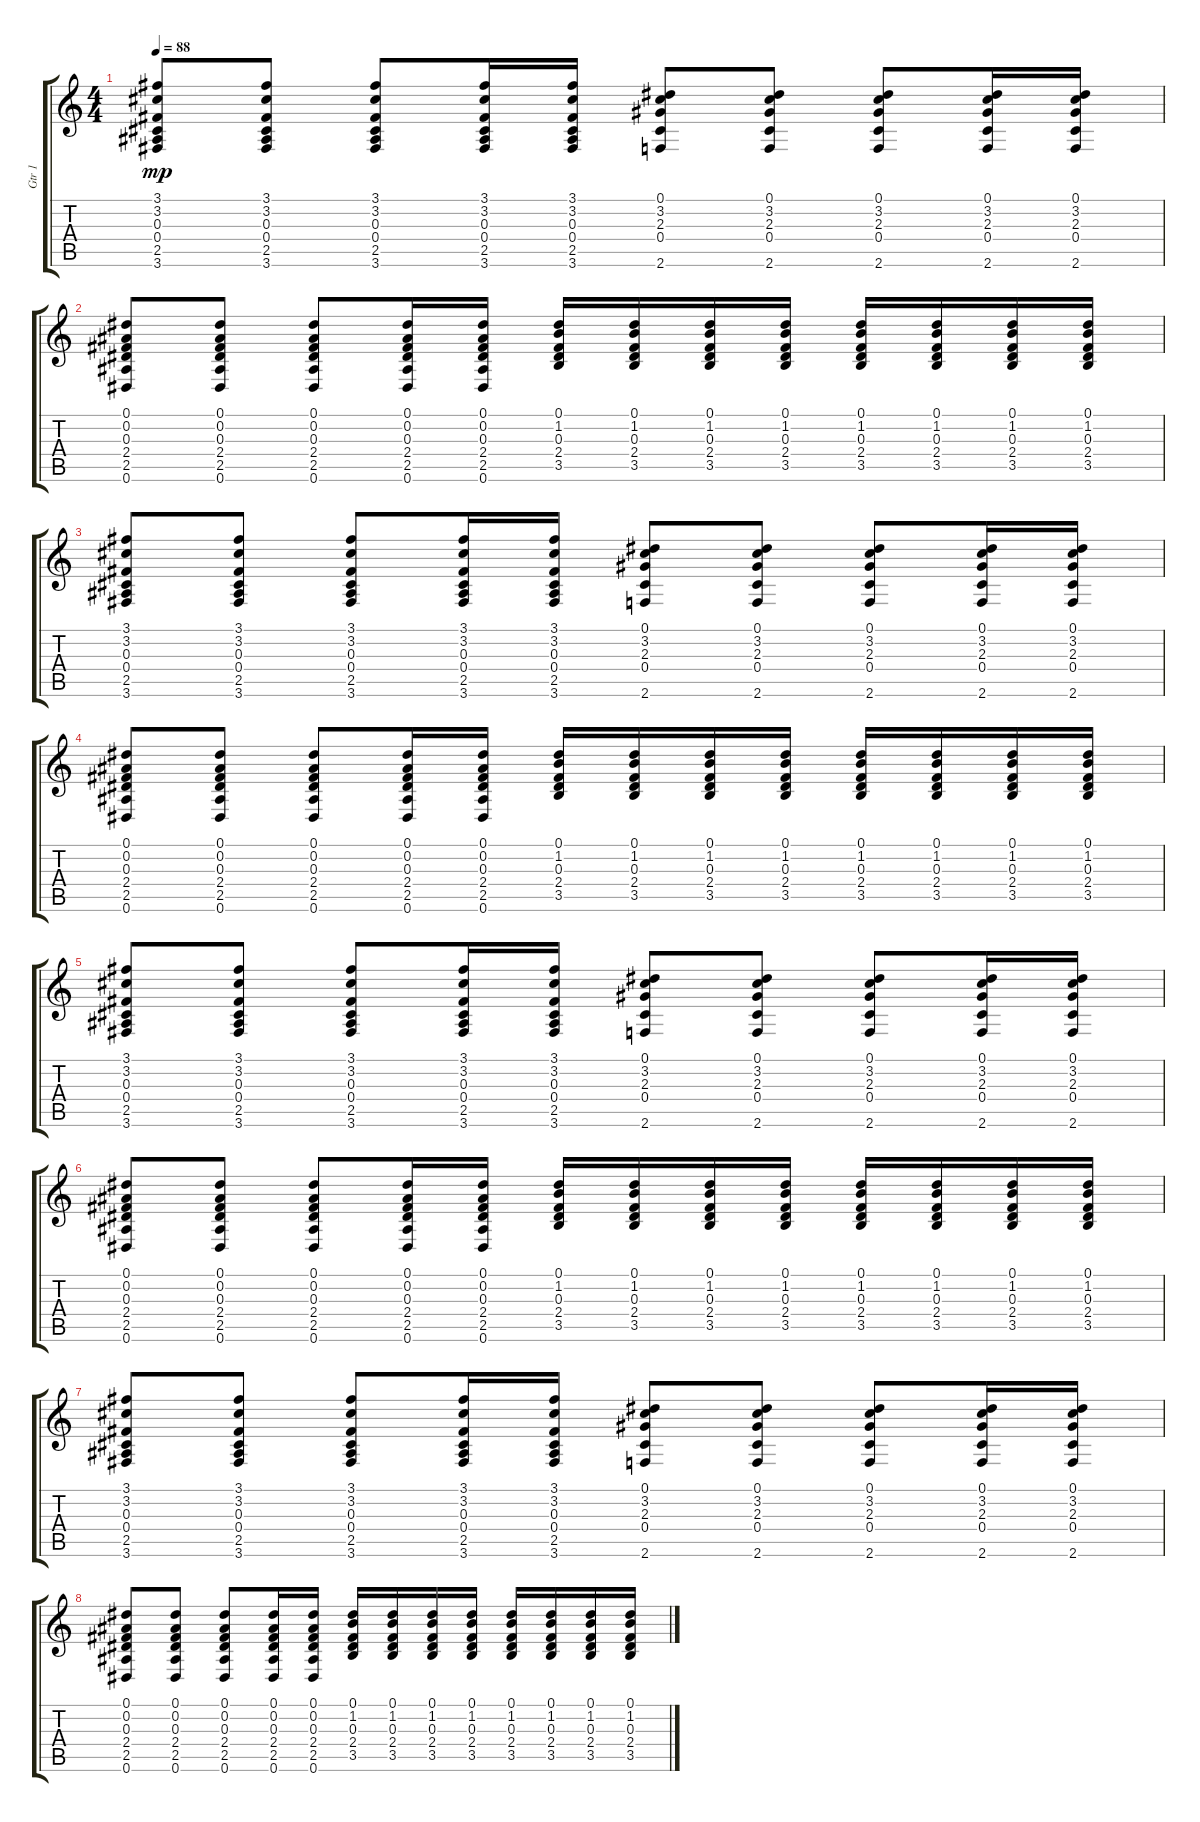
\track ("Gtr 1" "Gtr 1") {instrument electricguitarjazz}
\staff {score tabs}
\tuning (Eb4 Bb3 Gb3 Db3 Ab2 Eb2) {hide}
\ts (4 4)
\tempo 88
\clef g2
\ks c
(3.1 3.2 0.3 0.4 2.5 3.6).8{dy mp} (3.1 3.2 0.3 0.4 2.5 3.6).8 (3.1 3.2 0.3 0.4 2.5 3.6).8 (3.1 3.2 0.3 0.4 2.5 3.6).16 (3.1 3.2 0.3 0.4 2.5 3.6).16 (0.1 3.2 2.3 0.4 2.6).8 (0.1 3.2 2.3 0.4 2.6).8 (0.1 3.2 2.3 0.4 2.6).8 (0.1 3.2 2.3 0.4 2.6).16 (0.1 3.2 2.3 0.4 2.6).16 |
(0.1 0.2 0.3 2.4 2.5 0.6).8 (0.1 0.2 0.3 2.4 2.5 0.6).8 (0.1 0.2 0.3 2.4 2.5 0.6).8 (0.1 0.2 0.3 2.4 2.5 0.6).16 (0.1 0.2 0.3 2.4 2.5 0.6).16 (0.1 1.2 0.3 2.4 3.5).16 (0.1 1.2 0.3 2.4 3.5).16 (0.1 1.2 0.3 2.4 3.5).16 (0.1 1.2 0.3 2.4 3.5).16 (0.1 1.2 0.3 2.4 3.5).16 (0.1 1.2 0.3 2.4 3.5).16 (0.1 1.2 0.3 2.4 3.5).16 (0.1 1.2 0.3 2.4 3.5).16 |
(3.1 3.2 0.3 0.4 2.5 3.6).8 (3.1 3.2 0.3 0.4 2.5 3.6).8 (3.1 3.2 0.3 0.4 2.5 3.6).8 (3.1 3.2 0.3 0.4 2.5 3.6).16 (3.1 3.2 0.3 0.4 2.5 3.6).16 (0.1 3.2 2.3 0.4 2.6).8 (0.1 3.2 2.3 0.4 2.6).8 (0.1 3.2 2.3 0.4 2.6).8 (0.1 3.2 2.3 0.4 2.6).16 (0.1 3.2 2.3 0.4 2.6).16 |
(0.1 0.2 0.3 2.4 2.5 0.6).8 (0.1 0.2 0.3 2.4 2.5 0.6).8 (0.1 0.2 0.3 2.4 2.5 0.6).8 (0.1 0.2 0.3 2.4 2.5 0.6).16 (0.1 0.2 0.3 2.4 2.5 0.6).16 (0.1 1.2 0.3 2.4 3.5).16 (0.1 1.2 0.3 2.4 3.5).16 (0.1 1.2 0.3 2.4 3.5).16 (0.1 1.2 0.3 2.4 3.5).16 (0.1 1.2 0.3 2.4 3.5).16 (0.1 1.2 0.3 2.4 3.5).16 (0.1 1.2 0.3 2.4 3.5).16 (0.1 1.2 0.3 2.4 3.5).16 |
(3.1 3.2 0.3 0.4 2.5 3.6).8 (3.1 3.2 0.3 0.4 2.5 3.6).8 (3.1 3.2 0.3 0.4 2.5 3.6).8 (3.1 3.2 0.3 0.4 2.5 3.6).16 (3.1 3.2 0.3 0.4 2.5 3.6).16 (0.1 3.2 2.3 0.4 2.6).8 (0.1 3.2 2.3 0.4 2.6).8 (0.1 3.2 2.3 0.4 2.6).8 (0.1 3.2 2.3 0.4 2.6).16 (0.1 3.2 2.3 0.4 2.6).16 |
(0.1 0.2 0.3 2.4 2.5 0.6).8 (0.1 0.2 0.3 2.4 2.5 0.6).8 (0.1 0.2 0.3 2.4 2.5 0.6).8 (0.1 0.2 0.3 2.4 2.5 0.6).16 (0.1 0.2 0.3 2.4 2.5 0.6).16 (0.1 1.2 0.3 2.4 3.5).16 (0.1 1.2 0.3 2.4 3.5).16 (0.1 1.2 0.3 2.4 3.5).16 (0.1 1.2 0.3 2.4 3.5).16 (0.1 1.2 0.3 2.4 3.5).16 (0.1 1.2 0.3 2.4 3.5).16 (0.1 1.2 0.3 2.4 3.5).16 (0.1 1.2 0.3 2.4 3.5).16 |
(3.1 3.2 0.3 0.4 2.5 3.6).8 (3.1 3.2 0.3 0.4 2.5 3.6).8 (3.1 3.2 0.3 0.4 2.5 3.6).8 (3.1 3.2 0.3 0.4 2.5 3.6).16 (3.1 3.2 0.3 0.4 2.5 3.6).16 (0.1 3.2 2.3 0.4 2.6).8 (0.1 3.2 2.3 0.4 2.6).8 (0.1 3.2 2.3 0.4 2.6).8 (0.1 3.2 2.3 0.4 2.6).16 (0.1 3.2 2.3 0.4 2.6).16 |
(0.1 0.2 0.3 2.4 2.5 0.6).8 (0.1 0.2 0.3 2.4 2.5 0.6).8 (0.1 0.2 0.3 2.4 2.5 0.6).8 (0.1 0.2 0.3 2.4 2.5 0.6).16 (0.1 0.2 0.3 2.4 2.5 0.6).16 (0.1 1.2 0.3 2.4 3.5).16 (0.1 1.2 0.3 2.4 3.5).16 (0.1 1.2 0.3 2.4 3.5).16 (0.1 1.2 0.3 2.4 3.5).16 (0.1 1.2 0.3 2.4 3.5).16 (0.1 1.2 0.3 2.4 3.5).16 (0.1 1.2 0.3 2.4 3.5).16 (0.1 1.2 0.3 2.4 3.5).16
